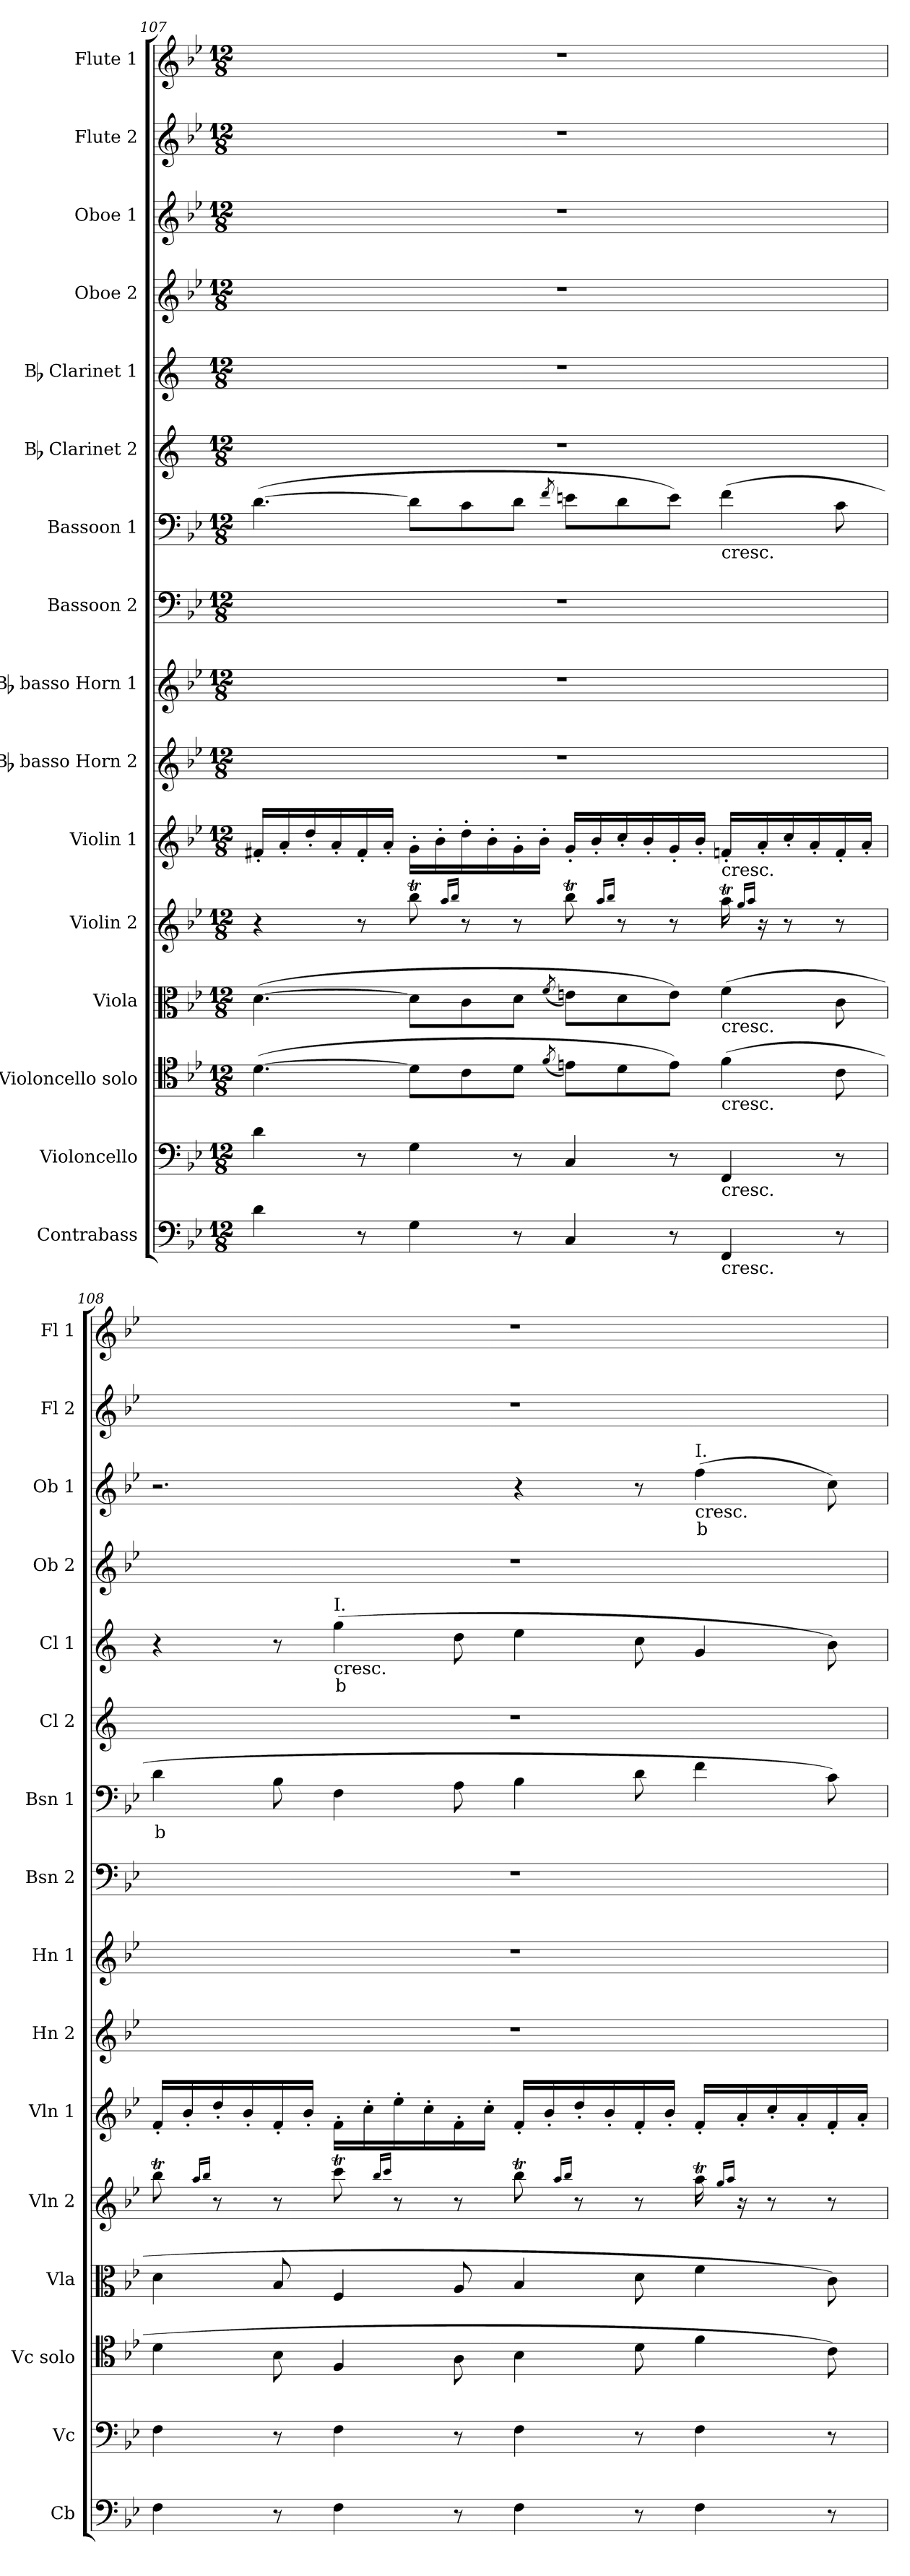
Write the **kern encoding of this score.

**kern	**kern	**kern	**kern	**kern	**kern	**kern	**kern	**kern	**kern	**text	**kern	**kern	**text	**kern	**kern	**text	**kern	**kern
*part16	*part15	*part14	*part13	*part12	*part11	*part10	*part9	*part8	*part7	*part7	*part6	*part5	*part5	*part4	*part3	*part3	*part2	*part1
*staff16	*staff15	*staff14	*staff13	*staff12	*staff11	*staff10	*staff9	*staff8	*staff7	*staff7	*staff6	*staff5	*staff5	*staff4	*staff3	*staff3	*staff2	*staff1
*I"Contrabass	*I"Violoncello	*I"Violoncello solo	*I"Viola	*I"Violin 2	*I"Violin 1	*I"Bb basso Horn 2	*I"Bb basso Horn 1	*I"Bassoon 2	*I"Bassoon 1	*	*I"Bb Clarinet 2	*I"Bb Clarinet 1	*	*I"Oboe 2	*I"Oboe 1	*	*I"Flute 2	*I"Flute 1
*I'Cb	*I'Vc	*I'Vc solo	*I'Vla	*I'Vln 2	*I'Vln 1	*I'Hn 2	*I'Hn 1	*I'Bsn 2	*I'Bsn 1	*	*I'Cl 2	*I'Cl 1	*	*I'Ob 2	*I'Ob 1	*	*I'Fl 2	*I'Fl 1
*clefF4	*clefF4	*clefC4	*clefC3	*clefG2	*clefG2	*clefG2	*clefG2	*clefF4	*clefF4	*	*clefG2	*clefG2	*	*clefG2	*clefG2	*	*clefG2	*clefG2
*ITrd7c12	*	*	*	*	*	*ITrd8c14	*ITrd8c14	*	*	*	*ITrd1c2	*ITrd1c2	*	*	*	*	*	*
*k[b-e-]	*k[b-e-]	*k[b-e-]	*k[b-e-]	*k[b-e-]	*k[b-e-]	*k[b-e-]	*k[b-e-]	*k[b-e-]	*k[b-e-]	*	*k[b-e-]	*k[b-e-]	*	*k[b-e-]	*k[b-e-]	*	*k[b-e-]	*k[b-e-]
*M12/8	*M12/8	*M12/8	*M12/8	*M12/8	*M12/8	*M12/8	*M12/8	*M12/8	*M12/8	*	*M12/8	*M12/8	*	*M12/8	*M12/8	*	*M12/8	*M12/8
=107	=107	=107	=107	=107	=107	=107	=107	=107	=107	=107	=107	=107	=107	=107	=107	=107	=107	=107
4D\	4d\	([4.d\	([4.d\	4r	16f#X'/LL	1.r	1.r	1.r	([4.d\	.	1.r	1.r	.	1.r	1.r	.	1.r	1.r
.	.	.	.	.	16a'/	.	.	.	.	.	.	.	.	.	.	.	.	.
.	.	.	.	.	16dd'/	.	.	.	.	.	.	.	.	.	.	.	.	.
.	.	.	.	.	16a'/	.	.	.	.	.	.	.	.	.	.	.	.	.
8r	8r	.	.	8r	16f#'/	.	.	.	.	.	.	.	.	.	.	.	.	.
.	.	.	.	.	16a'/JJ	.	.	.	.	.	.	.	.	.	.	.	.	.
4GG\	4G\	8d\L]	8d\L]	8bb-T\	16g'\LL	.	.	.	8d\L]	.	.	.	.	.	.	.	.	.
.	.	.	.	.	16b-'\	.	.	.	.	.	.	.	.	.	.	.	.	.
.	.	.	.	16qaa/LL	.	.	.	.	.	.	.	.	.	.	.	.	.	.
.	.	.	.	16qbb-/JJ	.	.	.	.	.	.	.	.	.	.	.	.	.	.
.	.	8c\	8c\	8r	16dd'\	.	.	.	8c\	.	.	.	.	.	.	.	.	.
.	.	.	.	.	16b-'\	.	.	.	.	.	.	.	.	.	.	.	.	.
8r	8r	8d\J	8d\J	8r	16g'\	.	.	.	8d\J	.	.	.	.	.	.	.	.	.
.	.	.	.	.	16b-'\JJ	.	.	.	.	.	.	.	.	.	.	.	.	.
.	.	(8qf/	(8qf/	.	.	.	.	.	8qf/	.	.	.	.	.	.	.	.	.
4CC/	4C/	8en\L)	8en\L)	8bb-T\	16g'/LL	.	.	.	8en\L	.	.	.	.	.	.	.	.	.
.	.	.	.	.	16b-'/	.	.	.	.	.	.	.	.	.	.	.	.	.
.	.	.	.	16qaa/LL	.	.	.	.	.	.	.	.	.	.	.	.	.	.
.	.	.	.	16qbb-/JJ	.	.	.	.	.	.	.	.	.	.	.	.	.	.
.	.	8d\	8d\	8r	16cc'/	.	.	.	8d\	.	.	.	.	.	.	.	.	.
.	.	.	.	.	16b-'/	.	.	.	.	.	.	.	.	.	.	.	.	.
8r	8r	8e\J)	8e\J)	8r	16g'/	.	.	.	8e\J)	.	.	.	.	.	.	.	.	.
.	.	.	.	.	16b-'/JJ	.	.	.	.	.	.	.	.	.	.	.	.	.
!	!	!	!	!	!	!	!	!	!LO:TX:b:t=cresc.	!	!	!	!	!	!	!	!	!
!	!	!	!	!	!LO:TX:b:t=cresc.	!	!	!	!	!	!	!	!	!	!	!	!	!
!	!	!	!LO:TX:b:t=cresc.	!	!	!	!	!	!	!	!	!	!	!	!	!	!	!
!	!	!LO:TX:b:t=cresc.	!	!	!	!	!	!	!	!	!	!	!	!	!	!	!	!
!	!LO:TX:b:t=cresc.	!	!	!	!	!	!	!	!	!	!	!	!	!	!	!	!	!
!LO:TX:b:t=cresc.	!	!	!	!	!	!	!	!	!	!	!	!	!	!	!	!	!	!
4FFF/	4FF/	(4f\	(4f\	16aat\	16fn'/LL	.	.	.	(4f\	.	.	.	.	.	.	.	.	.
.	.	.	.	16qgg/LL	.	.	.	.	.	.	.	.	.	.	.	.	.	.
.	.	.	.	16qaa/JJ	.	.	.	.	.	.	.	.	.	.	.	.	.	.
.	.	.	.	16r	16a'/	.	.	.	.	.	.	.	.	.	.	.	.	.
.	.	.	.	8r	16cc'/	.	.	.	.	.	.	.	.	.	.	.	.	.
.	.	.	.	.	16a'/	.	.	.	.	.	.	.	.	.	.	.	.	.
8r	8r	8c\	8c\	8r	16f'/	.	.	.	8c\	.	.	.	.	.	.	.	.	.
.	.	.	.	.	16a'/JJ	.	.	.	.	.	.	.	.	.	.	.	.	.
!!LO:PB:g=z
=108	=108	=108	=108	=108	=108	=108	=108	=108	=108	=108	=108	=108	=108	=108	=108	=108	=108	=108
!	!	!	!	!	!	!	!	!	!	!LO:LY:b:color=#FF0000	!	!	!	!	!	!	!	!
4FF\	4F\	4d\	4d\	8bb-T\	16f'/LL	1.r	1.r	1.r	4d\	b	1.r	4r	.	1.r	2.r	.	1.r	1.r
.	.	.	.	.	16b-'/	.	.	.	.	.	.	.	.	.	.	.	.	.
.	.	.	.	16qaa/LL	.	.	.	.	.	.	.	.	.	.	.	.	.	.
.	.	.	.	16qbb-/JJ	.	.	.	.	.	.	.	.	.	.	.	.	.	.
.	.	.	.	8r	16dd'/	.	.	.	.	.	.	.	.	.	.	.	.	.
.	.	.	.	.	16b-'/	.	.	.	.	.	.	.	.	.	.	.	.	.
8r	8r	8B-\	8B-/	8r	16f'/	.	.	.	8B-\	.	.	8r	.	.	.	.	.	.
.	.	.	.	.	16b-'/JJ	.	.	.	.	.	.	.	.	.	.	.	.	.
!	!	!	!	!	!	!	!	!	!	!	!	!LO:TX:a:t=I.	!	!	!	!	!	!
!	!	!	!	!	!	!	!	!	!	!	!	!LO:TX:b:t=cresc.	!	!	!	!	!	!
!	!	!	!	!	!	!	!	!	!	!	!	!	!LO:LY:b:color=#FF0000	!	!	!	!	!
4FF\	4F\	4F/	4F/	8cccT\	16f'\LL	.	.	.	4F\	.	.	(4ff\	b	.	.	.	.	.
.	.	.	.	.	16cc'\	.	.	.	.	.	.	.	.	.	.	.	.	.
.	.	.	.	16qbb-/LL	.	.	.	.	.	.	.	.	.	.	.	.	.	.
.	.	.	.	16qccc/JJ	.	.	.	.	.	.	.	.	.	.	.	.	.	.
.	.	.	.	8r	16ee-'\	.	.	.	.	.	.	.	.	.	.	.	.	.
.	.	.	.	.	16cc'\	.	.	.	.	.	.	.	.	.	.	.	.	.
8r	8r	8A\	8A/	8r	16f'\	.	.	.	8A\	.	.	8cc\	.	.	.	.	.	.
.	.	.	.	.	16cc'\JJ	.	.	.	.	.	.	.	.	.	.	.	.	.
4FF\	4F\	4B-\	4B-/	8bb-T\	16f'/LL	.	.	.	4B-\	.	.	4dd\	.	.	4r	.	.	.
.	.	.	.	.	16b-'/	.	.	.	.	.	.	.	.	.	.	.	.	.
.	.	.	.	16qaa/LL	.	.	.	.	.	.	.	.	.	.	.	.	.	.
.	.	.	.	16qbb-/JJ	.	.	.	.	.	.	.	.	.	.	.	.	.	.
.	.	.	.	8r	16dd'/	.	.	.	.	.	.	.	.	.	.	.	.	.
.	.	.	.	.	16b-'/	.	.	.	.	.	.	.	.	.	.	.	.	.
8r	8r	8d\	8d\	8r	16f'/	.	.	.	8d\	.	.	8b-\	.	.	8r	.	.	.
.	.	.	.	.	16b-'/JJ	.	.	.	.	.	.	.	.	.	.	.	.	.
!	!	!	!	!	!	!	!	!	!	!	!	!	!	!	!LO:TX:b:t=cresc.	!	!	!
!	!	!	!	!	!	!	!	!	!	!	!	!	!	!	!LO:TX:a:t=I.	!	!	!
!	!	!	!	!	!	!	!	!	!	!	!	!	!	!	!	!LO:LY:b:color=#FF0000	!	!
4FF\	4F\	4f\	4f\	16aat\	16f'/LL	.	.	.	4f\	.	.	4f/	.	.	(4ff\	b	.	.
.	.	.	.	16qgg/LL	.	.	.	.	.	.	.	.	.	.	.	.	.	.
.	.	.	.	16qaa/JJ	.	.	.	.	.	.	.	.	.	.	.	.	.	.
.	.	.	.	16r	16a'/	.	.	.	.	.	.	.	.	.	.	.	.	.
.	.	.	.	8r	16cc'/	.	.	.	.	.	.	.	.	.	.	.	.	.
.	.	.	.	.	16a'/	.	.	.	.	.	.	.	.	.	.	.	.	.
8r	8r	8c\)	8c\)	8r	16f'/	.	.	.	8c\)	.	.	8a\)	.	.	8cc\)	.	.	.
.	.	.	.	.	16a'/JJ	.	.	.	.	.	.	.	.	.	.	.	.	.
=	=	=	=	=	=	=	=	=	=	=	=	=	=	=	=	=	=	=
*-	*-	*-	*-	*-	*-	*-	*-	*-	*-	*-	*-	*-	*-	*-	*-	*-	*-	*-
